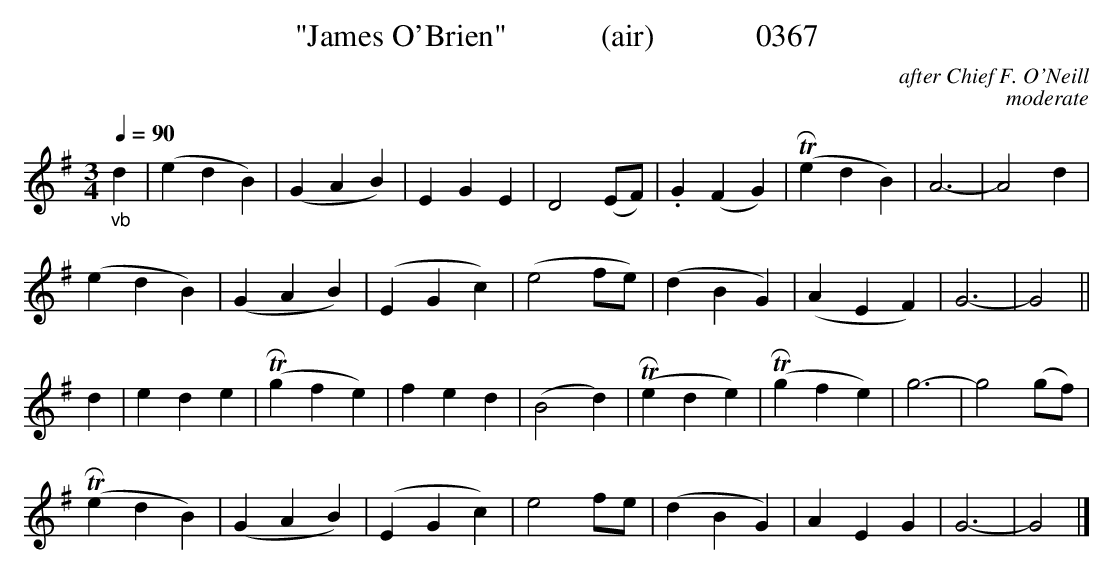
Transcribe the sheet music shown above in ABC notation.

X:1
T:"James O'Brien"            (air)             0367
C:after Chief F. O'Neill
C:moderate
Q:1/4=90
M:3/4
L:1/8
K:G
"_vb"d2|(e2d2B2)|(G2A2B2)|E2G2E2|D4(EF)|.G2(F2G2)|(TRe2d2B2)|A6-|A4d2|
(e2d2B2)|(G2A2B2)|(E2G2c2)|(e4fe)|(d2B2G2)|(A2E2F2)|G6-|G4||
d2|e2d2e2|(TRg2f2e2)|f2e2d2|(B4d2)|(TRe2d2e2)|(TRg2f2e2)|g6-|g4(gf)|
(TRe2d2B2)|(G2A2B2)|(E2G2c2)|e4fe|(d2B2G2)|A2E2G2|G6-|G4|]
